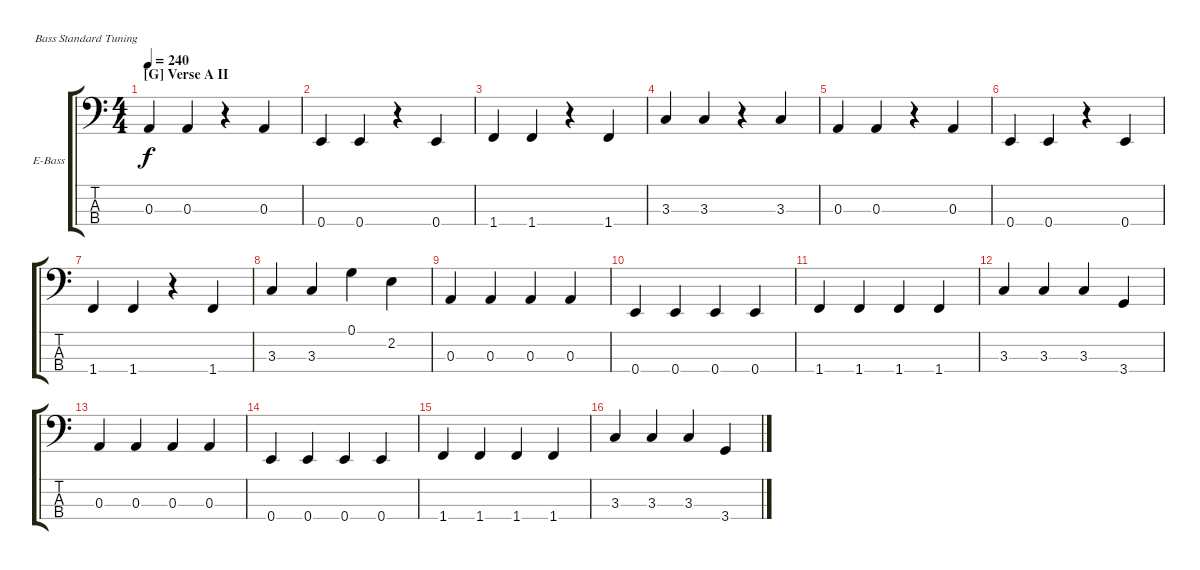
\defaultSystemsLayout 4
\bracketExtendMode groupsimilarinstruments
\firstSystemTrackNameOrientation horizontal
\otherSystemsTrackNameOrientation horizontal
\track ("Electric Bass" "E-Bass") {instrument electricbassfinger}
\staff {score tabs}
\tuning (G2 D2 A1 E1)
\ts (4 4)
\section ("G" "Verse A II")
\tempo 240
\clef f4
\ks c
0.3.4{dy f} 0.3.4 r.4 0.3.4 |
0.4.4 0.4.4 r.4 0.4.4 |
1.4.4 1.4.4 r.4 1.4.4 |
3.3.4 3.3.4 r.4 3.3.4 |
0.3.4 0.3.4 r.4 0.3.4 |
0.4.4 0.4.4 r.4 0.4.4 |
1.4.4 1.4.4 r.4 1.4.4 |
3.3.4 3.3.4 0.1.4 2.2.4 |
0.3.4 0.3.4 0.3.4 0.3.4 |
0.4.4 0.4.4 0.4.4 0.4.4 |
1.4.4 1.4.4 1.4.4 1.4.4 |
3.3.4 3.3.4 3.3.4 3.4.4 |
0.3.4 0.3.4 0.3.4 0.3.4 |
0.4.4 0.4.4 0.4.4 0.4.4 |
1.4.4 1.4.4 1.4.4 1.4.4 |
3.3.4 3.3.4 3.3.4 3.4.4
